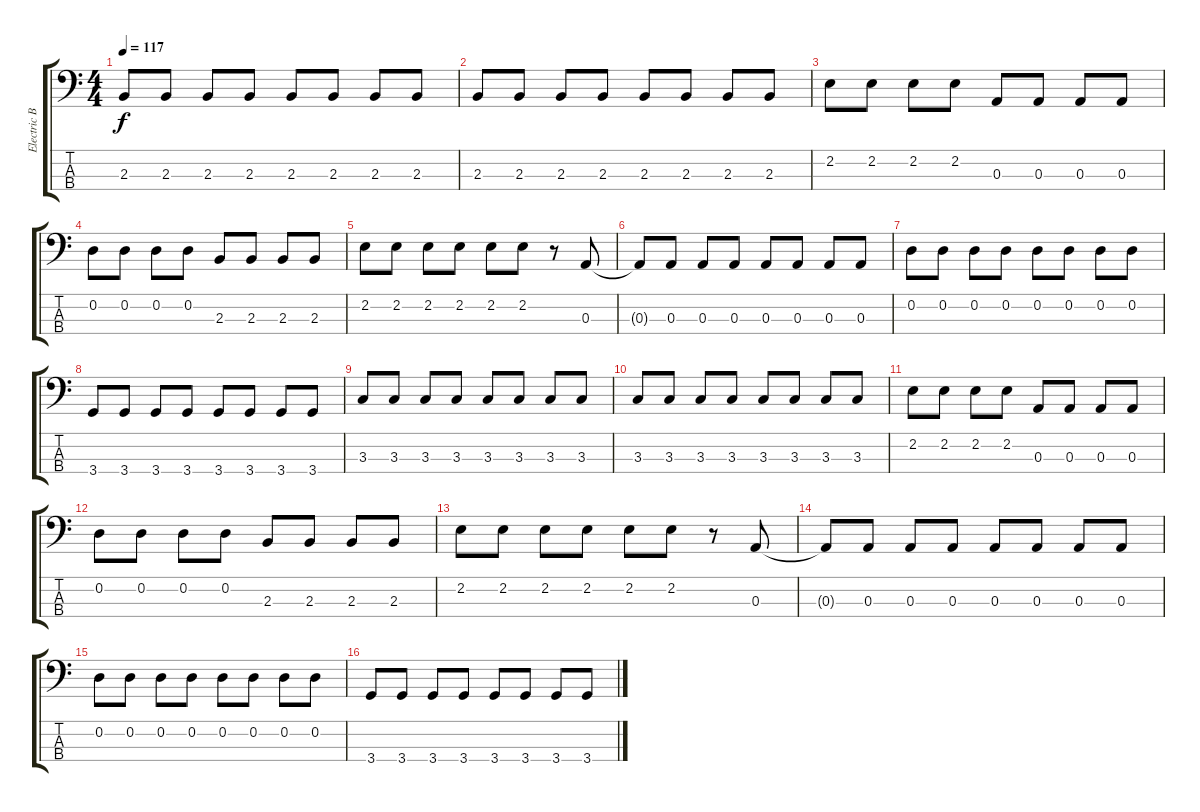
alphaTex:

\track ("Electric Bass" "Electric B") {instrument electricbassfinger}
\staff {score tabs}
\tuning (G2 D2 A1 E1) {hide}
\ts (4 4)
\tempo 117
\clef f4
\ks c
2.3.8{dy f} 2.3.8 2.3.8 2.3.8 2.3.8 2.3.8 2.3.8 2.3.8 |
2.3.8 2.3.8 2.3.8 2.3.8 2.3.8 2.3.8 2.3.8 2.3.8 |
2.2.8 2.2.8 2.2.8 2.2.8 0.3.8 0.3.8 0.3.8 0.3.8 |
0.2.8 0.2.8 0.2.8 0.2.8 2.3.8 2.3.8 2.3.8 2.3.8 |
2.2.8 2.2.8 2.2.8 2.2.8 2.2.8 2.2.8 r.8 0.3.8 |
0.3{t}.8 0.3.8 0.3.8 0.3.8 0.3.8 0.3.8 0.3.8 0.3.8 |
0.2.8 0.2.8 0.2.8 0.2.8 0.2.8 0.2.8 0.2.8 0.2.8 |
3.4.8 3.4.8 3.4.8 3.4.8 3.4.8 3.4.8 3.4.8 3.4.8 |
3.3.8 3.3.8 3.3.8 3.3.8 3.3.8 3.3.8 3.3.8 3.3.8 |
3.3.8 3.3.8 3.3.8 3.3.8 3.3.8 3.3.8 3.3.8 3.3.8 |
2.2.8 2.2.8 2.2.8 2.2.8 0.3.8 0.3.8 0.3.8 0.3.8 |
0.2.8 0.2.8 0.2.8 0.2.8 2.3.8 2.3.8 2.3.8 2.3.8 |
2.2.8 2.2.8 2.2.8 2.2.8 2.2.8 2.2.8 r.8 0.3.8 |
0.3{t}.8 0.3.8 0.3.8 0.3.8 0.3.8 0.3.8 0.3.8 0.3.8 |
0.2.8 0.2.8 0.2.8 0.2.8 0.2.8 0.2.8 0.2.8 0.2.8 |
3.4.8 3.4.8 3.4.8 3.4.8 3.4.8 3.4.8 3.4.8 3.4.8
